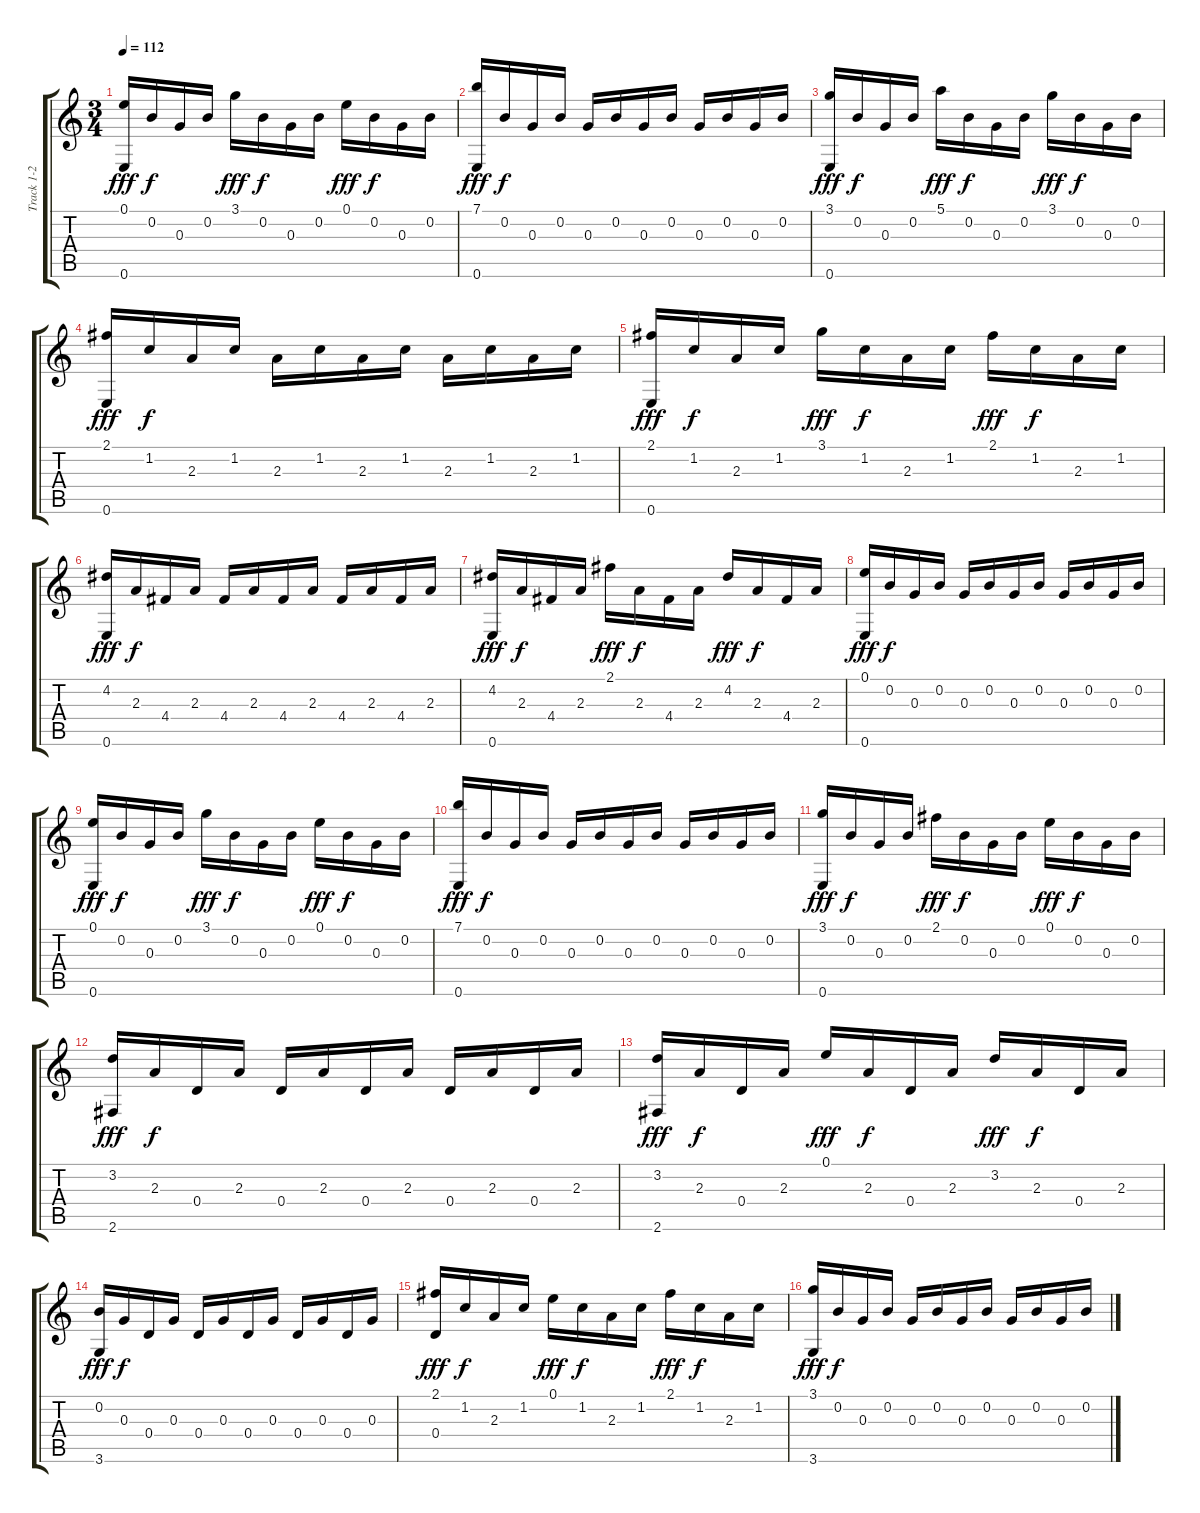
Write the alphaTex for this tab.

\track ("Track 1-2" "Track 1-2") {instrument acousticguitarnylon}
\staff {score tabs}
\tuning (E4 B3 G3 D3 A2 E2) {hide}
\ts (3 4)
\tempo 112
\clef g2
\ks c
(0.1 0.6).16{dy fff instrument acousticguitarnylon} 0.2.16{dy f} 0.3.16 0.2.16 3.1.16{dy fff} 0.2.16{dy f} 0.3.16 0.2.16 0.1.16{dy fff} 0.2.16{dy f} 0.3.16 0.2.16 |
(7.1 0.6).16{dy fff} 0.2.16{dy f} 0.3.16 0.2.16 0.3.16 0.2.16 0.3.16 0.2.16 0.3.16 0.2.16 0.3.16 0.2.16 |
(3.1 0.6).16{dy fff} 0.2.16{dy f} 0.3.16 0.2.16 5.1.16{dy fff} 0.2.16{dy f} 0.3.16 0.2.16 3.1.16{dy fff} 0.2.16{dy f} 0.3.16 0.2.16 |
(2.1 0.6).16{dy fff} 1.2.16{dy f} 2.3.16 1.2.16 2.3.16 1.2.16 2.3.16 1.2.16 2.3.16 1.2.16 2.3.16 1.2.16 |
(2.1 0.6).16{dy fff} 1.2.16{dy f} 2.3.16 1.2.16 3.1.16{dy fff} 1.2.16{dy f} 2.3.16 1.2.16 2.1.16{dy fff} 1.2.16{dy f} 2.3.16 1.2.16 |
(4.2 0.6).16{dy fff} 2.3.16{dy f} 4.4.16 2.3.16 4.4.16 2.3.16 4.4.16 2.3.16 4.4.16 2.3.16 4.4.16 2.3.16 |
(4.2 0.6).16{dy fff} 2.3.16{dy f} 4.4.16 2.3.16 2.1.16{dy fff} 2.3.16{dy f} 4.4.16 2.3.16 4.2.16{dy fff} 2.3.16{dy f} 4.4.16 2.3.16 |
(0.1 0.6).16{dy fff} 0.2.16{dy f} 0.3.16 0.2.16 0.3.16 0.2.16 0.3.16 0.2.16 0.3.16 0.2.16 0.3.16 0.2.16 |
(0.1 0.6).16{dy fff} 0.2.16{dy f} 0.3.16 0.2.16 3.1.16{dy fff} 0.2.16{dy f} 0.3.16 0.2.16 0.1.16{dy fff} 0.2.16{dy f} 0.3.16 0.2.16 |
(7.1 0.6).16{dy fff} 0.2.16{dy f} 0.3.16 0.2.16 0.3.16 0.2.16 0.3.16 0.2.16 0.3.16 0.2.16 0.3.16 0.2.16 |
(3.1 0.6).16{dy fff} 0.2.16{dy f} 0.3.16 0.2.16 2.1.16{dy fff} 0.2.16{dy f} 0.3.16 0.2.16 0.1.16{dy fff} 0.2.16{dy f} 0.3.16 0.2.16 |
(3.2 2.6).16{dy fff} 2.3.16{dy f} 0.4.16 2.3.16 0.4.16 2.3.16 0.4.16 2.3.16 0.4.16 2.3.16 0.4.16 2.3.16 |
(3.2 2.6).16{dy fff} 2.3.16{dy f} 0.4.16 2.3.16 0.1.16{dy fff} 2.3.16{dy f} 0.4.16 2.3.16 3.2.16{dy fff} 2.3.16{dy f} 0.4.16 2.3.16 |
(0.2 3.6).16{dy fff} 0.3.16{dy f} 0.4.16 0.3.16 0.4.16 0.3.16 0.4.16 0.3.16 0.4.16 0.3.16 0.4.16 0.3.16 |
(2.1 0.4).16{dy fff} 1.2.16{dy f} 2.3.16 1.2.16 0.1.16{dy fff} 1.2.16{dy f} 2.3.16 1.2.16 2.1.16{dy fff} 1.2.16{dy f} 2.3.16 1.2.16 |
(3.1 3.6).16{dy fff} 0.2.16{dy f} 0.3.16 0.2.16 0.3.16 0.2.16 0.3.16 0.2.16 0.3.16 0.2.16 0.3.16 0.2.16
